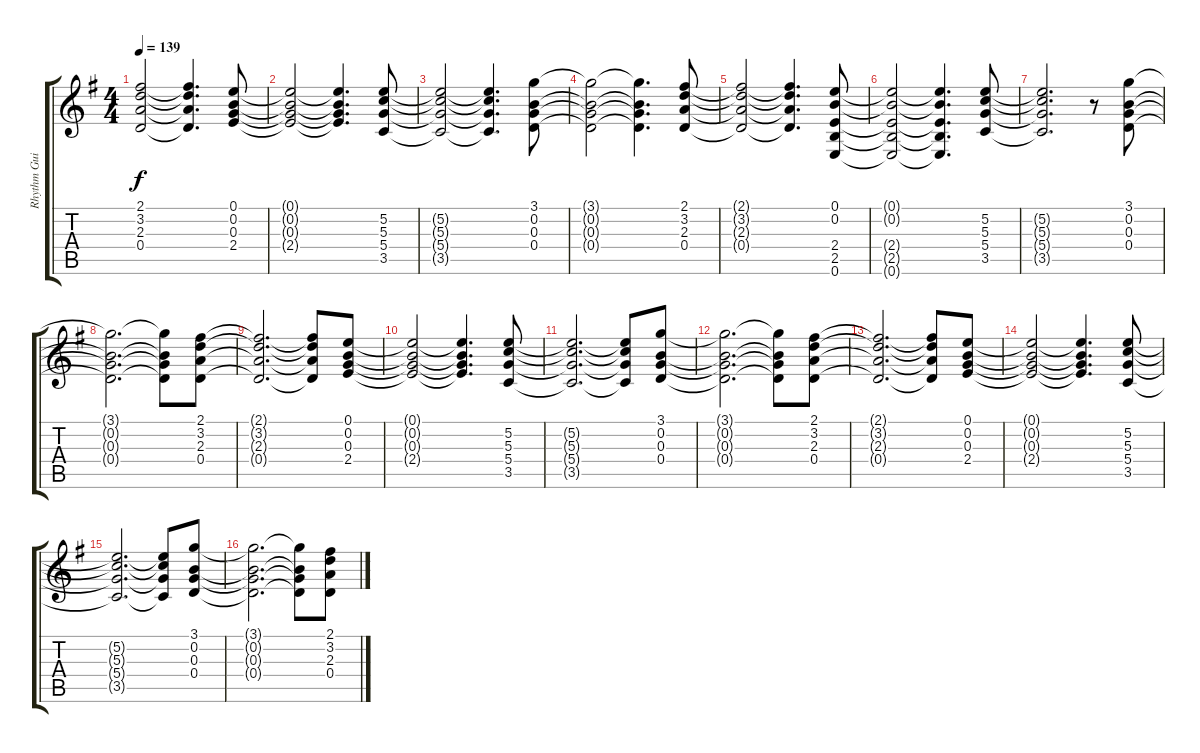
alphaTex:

\track ("Rhythm Guitar" "Rhythm Gui") {instrument distortionguitar}
\staff {score tabs}
\tuning (E4 B3 G3 D3 A2 E2) {hide}
\ts (4 4)
\tempo 139
\clef g2
\ks g
(2.1{t} 3.2{t} 2.3{t} 0.4{t}).2{dy f} (2.1{t} 3.2{t} 2.3{t} 0.4{t}).4{d} (0.1 0.2 0.3 2.4).8 |
(0.1{t} 0.2{t} 0.3{t} 2.4{t}).2 (0.1{t} 0.2{t} 0.3{t} 2.4{t}).4{d} (5.2 5.3 5.4 3.5).8 |
(5.2{t} 5.3{t} 5.4{t} 3.5{t}).2 (5.2{t} 5.3{t} 5.4{t} 3.5{t}).4{d} (3.1 0.2 0.3 0.4).8 |
(3.1{t} 0.2{t} 0.3{t} 0.4{t}).2 (3.1{t} 0.2{t} 0.3{t} 0.4{t}).4{d} (2.1 3.2 2.3 0.4).8 |
(2.1{t} 3.2{t} 2.3{t} 0.4{t}).2 (2.1{t} 3.2{t} 2.3{t} 0.4{t}).4{d} (0.1 0.2 2.4 2.5 0.6).8 |
(0.1{t} 0.2{t} 2.4{t} 2.5{t} 0.6{t}).2 (0.1{t} 0.2{t} 2.4{t} 2.5{t} 0.6{t}).4{d} (5.2 5.3 5.4 3.5).8 |
(5.2{t} 5.3{t} 5.4{t} 3.5{t}).2{d} r.8 (3.1 0.2 0.3 0.4).8 |
(3.1{t} 0.2{t} 0.3{t} 0.4{t}).2{d} (3.1{t} 0.2{t} 0.3{t} 0.4{t}).8 (2.1 3.2 2.3 0.4).8 |
(2.1{t} 3.2{t} 2.3{t} 0.4{t}).2{d} (2.1{t} 3.2{t} 2.3{t} 0.4{t}).8 (0.1 0.2 0.3 2.4).8 |
(0.1{t} 0.2{t} 0.3{t} 2.4{t}).2 (0.1{t} 0.2{t} 0.3{t} 2.4{t}).4{d} (5.2 5.3 5.4 3.5).8 |
(5.2{t} 5.3{t} 5.4{t} 3.5{t}).2{d} (5.2{t} 5.3{t} 5.4{t} 3.5{t}).8 (3.1 0.2 0.3 0.4).8 |
(3.1{t} 0.2{t} 0.3{t} 0.4{t}).2{d} (3.1{t} 0.2{t} 0.3{t} 0.4{t}).8 (2.1 3.2 2.3 0.4).8 |
(2.1{t} 3.2{t} 2.3{t} 0.4{t}).2{d} (2.1{t} 3.2{t} 2.3{t} 0.4{t}).8 (0.1 0.2 0.3 2.4).8 |
(0.1{t} 0.2{t} 0.3{t} 2.4{t}).2 (0.1{t} 0.2{t} 0.3{t} 2.4{t}).4{d} (5.2 5.3 5.4 3.5).8 |
(5.2{t} 5.3{t} 5.4{t} 3.5{t}).2{d} (5.2{t} 5.3{t} 5.4{t} 3.5{t}).8 (3.1 0.2 0.3 0.4).8 |
(3.1{t} 0.2{t} 0.3{t} 0.4{t}).2{d} (3.1{t} 0.2{t} 0.3{t} 0.4{t}).8 (2.1 3.2 2.3 0.4).8
